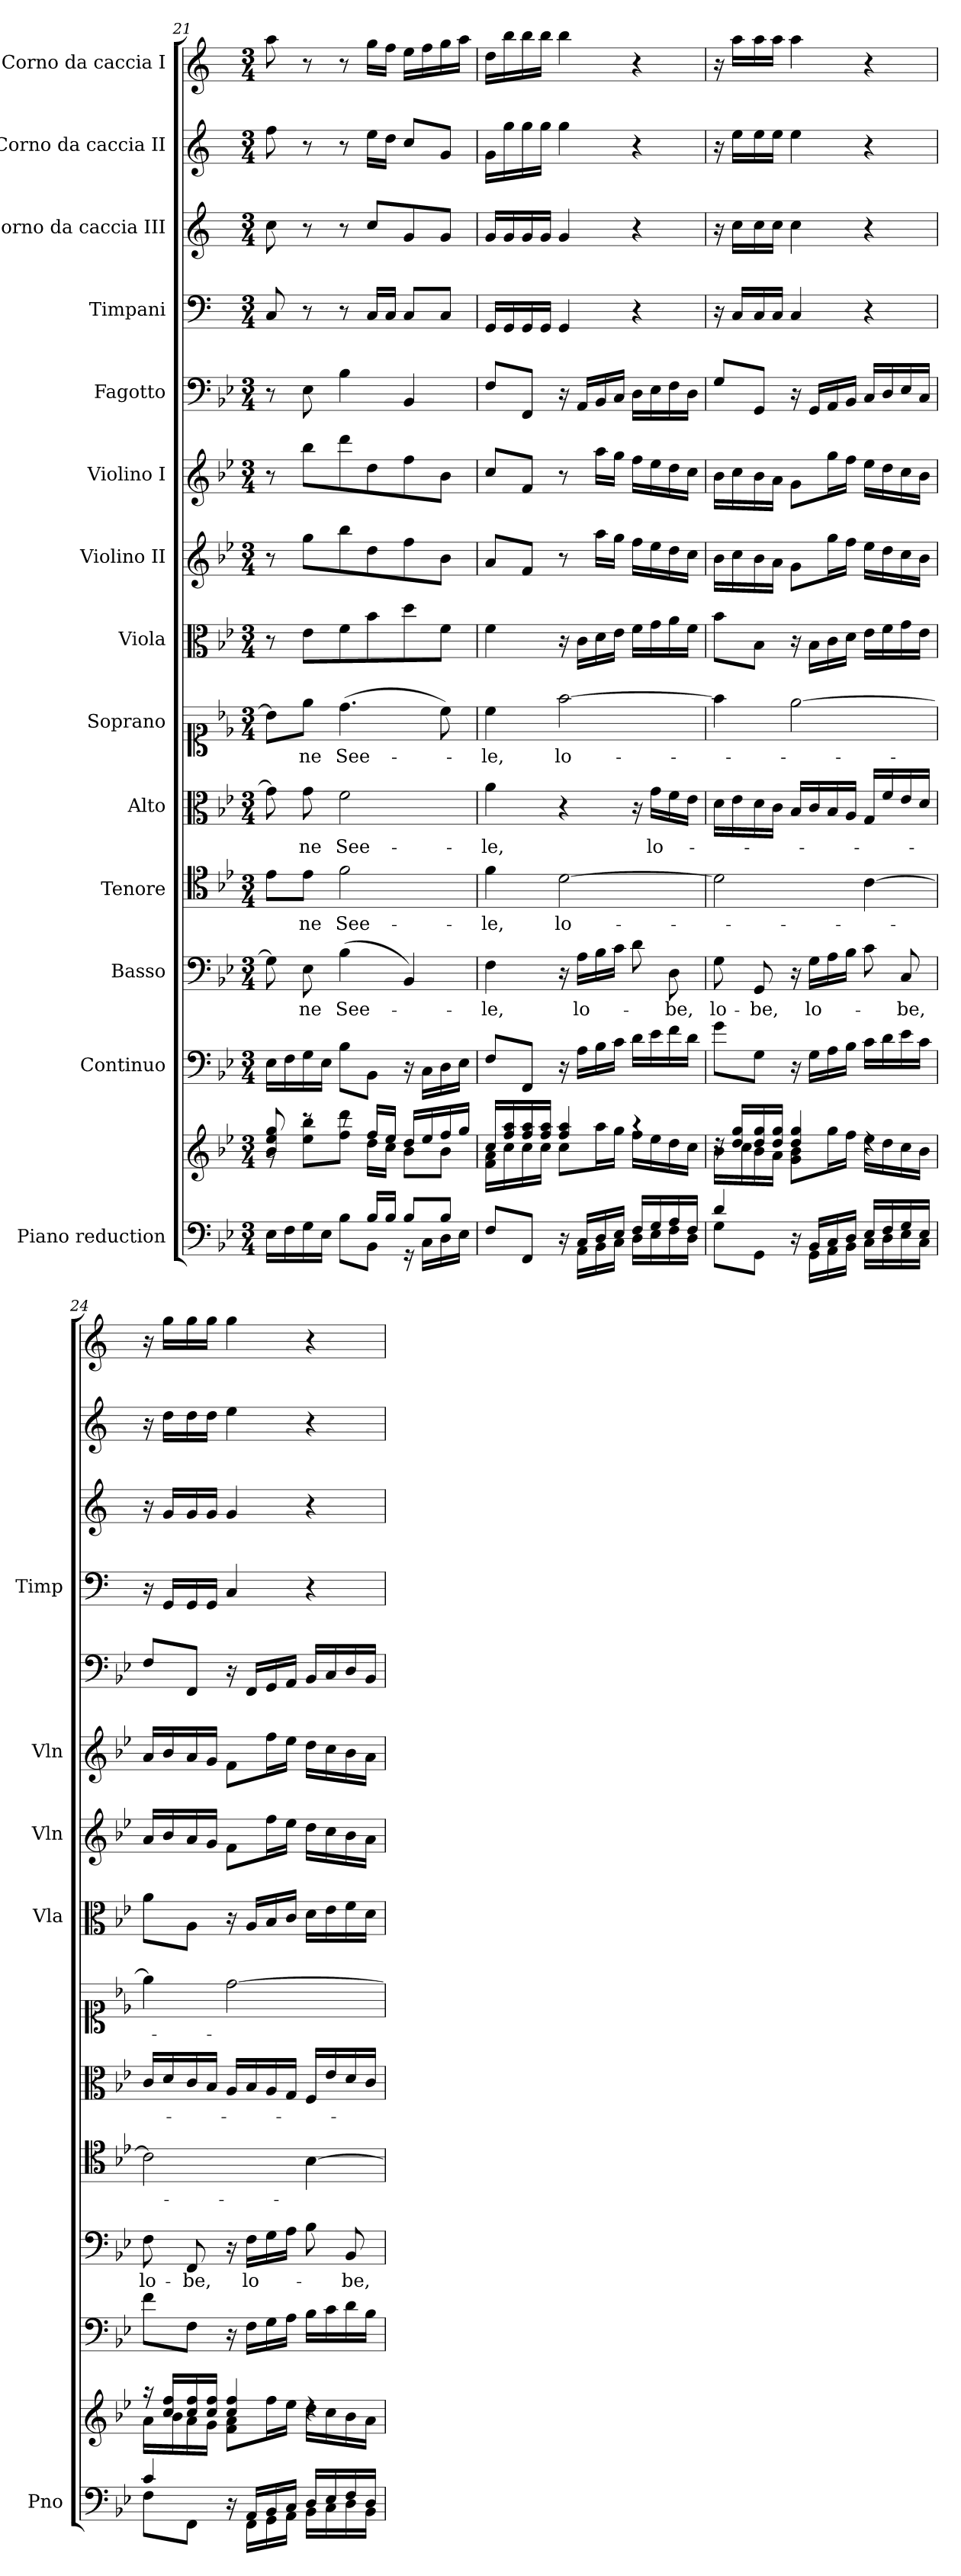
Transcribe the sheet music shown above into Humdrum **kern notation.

**kern	**kern	**kern	**kern	**text	**kern	**text	**kern	**text	**kern	**text	**kern	**kern	**kern	**kern	**kern	**kern	**kern	**kern
*part14	*part14	*part13	*part12	*part12	*part11	*part11	*part10	*part10	*part9	*part9	*part8	*part7	*part6	*part5	*part4	*part3	*part2	*part1
*staff15	*staff14	*staff13	*staff12	*staff12	*staff11	*staff11	*staff10	*staff10	*staff9	*staff9	*staff8	*staff7	*staff6	*staff5	*staff4	*staff3	*staff2	*staff1
*I"Piano reduction	*	*I"Continuo	*I"Basso	*	*I"Tenore	*	*I"Alto	*	*I"Soprano	*	*I"Viola	*I"Violino II	*I"Violino I	*I"Fagotto	*I"Timpani	*I"Corno da caccia III	*I"Corno da caccia II	*I"Corno da caccia I
*I'Pno	*	*	*	*	*	*	*	*	*	*	*I'Vla	*I'Vln	*I'Vln	*	*I'Timp	*	*	*
*clefF4	*clefG2	*clefF4	*clefF4	*	*clefC4	*	*clefC3	*	*clefC1	*	*clefC3	*clefG2	*clefG2	*clefF4	*clefF4	*clefG2	*clefG2	*clefG2
*	*	*	*	*	*	*	*	*	*	*	*	*	*	*	*ITrd1c2	*ITrd1c2	*ITrd1c2	*ITrd1c2
*k[b-e-]	*k[b-e-]	*k[b-e-]	*k[b-e-]	*	*k[b-e-]	*	*k[b-e-]	*	*k[b-e-]	*	*k[b-e-]	*k[b-e-]	*k[b-e-]	*k[b-e-]	*k[b-e-]	*k[b-e-]	*k[b-e-]	*k[b-e-]
*M3/4	*M3/4	*M3/4	*M3/4	*	*M3/4	*	*M3/4	*	*M3/4	*	*M3/4	*M3/4	*M3/4	*M3/4	*M3/4	*M3/4	*M3/4	*M3/4
=21	=21	=21	=21	=21	=21	=21	=21	=21	=21	=21	=21	=21	=21	=21	=21	=21	=21	=21
*^	*^	*	*	*	*	*	*	*	*	*	*	*	*	*	*	*	*	*
4ryy	16E-\LL	8b-/ 8ee-/ 8gg/	8rg	16E-\LL	8G\]	.	8e-\L	.	8g\]	.	8b-\L]	.	8r	8r	8r	8r	8BB-/	8b-\	8ee-\	8gg\
.	16F\	.	.	16F\	.	.	.	.	.	.	.	.	.	.	.	.	.	.	.	.
!	!	!	!	!	!	!LO:LY:b	!	!LO:LY:b	!	!LO:LY:b	!	!LO:LY:b	!	!	!	!	!	!	!	!
.	16G\	8rccc	8ee-\ 8bb-\L	16G\	8E-\	-ne	8e-\J	-ne	8g\	-ne	8ee-\J	-ne	8e-\L	8gg\L	8bb-\L	8E-\	8r	8r	8r	8r
.	16E-\JJ	.	.	16E-\JJ	.	.	.	.	.	.	.	.	.	.	.	.	.	.	.	.
!	!	!	!	!	!	!LO:LY:b	!	!LO:LY:b	!	!LO:LY:b	!	!LO:LY:b	!	!	!	!	!	!	!	!
8ryy	8B-\L	8rccc	8ff\ 8ddd\J	8B-\L	(>4B-\	See-	2f\	See-	2f\	See-	(>4.dd\	See-	8f\	8bb-\	8ddd\	4B-\	8r	8r	8r	8r
16B-/LL	8BB-\J	16ff/LL	16dd\LL	8BB-\J	.	.	.	.	.	.	.	.	8b-\	8dd\	8dd\	.	16BB-/LL	8b-/L	16dd\LL	16ff\LL
16B-/JJ	.	16ee-/JJ	16cc\JJ	.	.	.	.	.	.	.	.	.	.	.	.	.	16BB-/JJ	.	16cc\JJ	16ee-\JJ
8B-/L	16r	16dd/LL	8b-\L	16r	4BB-/)	.	.	.	.	.	.	.	8dd\	8ff\	8ff\	4BB-/	8BB-/L	8f/	8b-/L	16dd\LL
.	16C\LL	16ee-/	.	16C\LL	.	.	.	.	.	.	.	.	.	.	.	.	.	.	.	16ee-\
8B-/J	16D\	16ff/	8b-\J	16D\	.	.	.	.	.	.	8cc\)	.	8f\J	8b-\J	8b-\J	.	8BB-/J	8f/J	8f/J	16ff\
.	16E-\JJ	16gg/JJ	.	16E-\JJ	.	.	.	.	.	.	.	.	.	.	.	.	.	.	.	16gg\JJ
=22	=22	=22	=22	=22	=22	=22	=22	=22	=22	=22	=22	=22	=22	=22	=22	=22	=22	=22	=22	=22
!	!	!	!	!	!	!LO:LY:b	!	!LO:LY:b	!	!LO:LY:b	!	!LO:LY:b	!	!	!	!	!	!	!	!
4ryy	8F/L	16cc/LL	16f\ 16a\LL	8F/L	4F\	-le,	4f\	-le,	4a\	-le,	4cc\	-le,	4f\	8a/L	8cc/L	8F/L	16FF/LL	16f/LL	16f\LL	16cc\LL
.	.	16ff/ 16aa/	16cc\	.	.	.	.	.	.	.	.	.	.	.	.	.	16FF/	16f/	16ff\	16aa\
.	8FF/J	16ff/ 16aa/	16cc\	8FF/J	.	.	.	.	.	.	.	.	.	8f/J	8f/J	8FF/J	16FF/	16f/	16ff\	16aa\
.	.	16ff/ 16aa/JJ	16cc\JJ	.	.	.	.	.	.	.	.	.	.	.	.	.	16FF/JJ	16f/JJ	16ff\JJ	16aa\JJ
!	!	!	!	!	!	!	!	!LO:LY:b	!	!	!	!LO:LY:b	!	!	!	!	!	!	!	!
16r	16ryy	4ff/ 4aa/	8cc\L	16r	16r	.	[2d\	lo-	4r	.	[2ff\	lo-	16r	8r	8r	16r	4FF/	4f/	4ff\	4aa\
!	!	!	!	!	!	!LO:LY:b	!	!	!	!	!	!	!	!	!	!	!	!	!	!
16C/LL	16AA\LL	.	.	16A\LL	16A\LL	lo-	.	.	.	.	.	.	16c\LL	.	.	16AA/LL	.	.	.	.
16D/	16BB-\	.	16aa\L	16B-\	16B-\	.	.	.	.	.	.	.	16d\	16aa\LL	16aa\LL	16BB-/	.	.	.	.
16E-/JJ	16C\JJ	.	16gg\JJ	16c\JJ	16c\JJ	.	.	.	.	.	.	.	16e-\JJ	16gg\JJ	16gg\JJ	16C/JJ	.	.	.	.
16F/LL	16D\LL	4raa	16ff\LL	16d\LL	8d\	.	.	.	16r	.	.	.	16f\LL	16ff\LL	16ff\LL	16D\LL	4r	4r	4r	4r
!	!	!	!	!	!	!	!	!	!	!LO:LY:b	!	!	!	!	!	!	!	!	!	!
16G/	16E-\	.	16ee-\	16e-\	.	.	.	.	16g\LL	lo-	.	.	16g\	16ee-\	16ee-\	16E-\	.	.	.	.
!	!	!	!	!	!	!LO:LY:b	!	!	!	!	!	!	!	!	!	!	!	!	!	!
16A/	16F\	.	16dd\	16f\	8D\	-be,	.	.	16f\	.	.	.	16a\	16dd\	16dd\	16F\	.	.	.	.
16F/JJ	16D\JJ	.	16cc\JJ	16d\JJ	.	.	.	.	16e-\JJ	.	.	.	16f\JJ	16cc\JJ	16cc\JJ	16D\JJ	.	.	.	.
=23	=23	=23	=23	=23	=23	=23	=23	=23	=23	=23	=23	=23	=23	=23	=23	=23	=23	=23	=23	=23
!	!	!	!	!	!	!LO:LY:b	!	!	!	!	!	!	!	!	!	!	!	!	!	!
4d/	8G\L	16rdd	16b-\LL	8g\L	8G\	lo-	2d\]	.	16d\LL	.	4ff\]	.	8b-\L	16b-\LL	16b-\LL	8G/L	16r	16r	16r	16r
.	.	16dd/ 16gg/LL	16cc\	.	.	.	.	.	16e-\	.	.	.	.	16cc\	16cc\	.	16BB-/LL	16b-\LL	16dd\LL	16gg\LL
!	!	!	!	!	!	!LO:LY:b	!	!	!	!	!	!	!	!	!	!	!	!	!	!
.	8GG\J	16dd/ 16gg/	16b-\	8G\J	8GG/	-be,	.	.	16d\	.	.	.	8B-\J	16b-\	16b-\	8GG/J	16BB-/	16b-\	16dd\	16gg\
.	.	16dd/ 16gg/JJ	16a\JJ	.	.	.	.	.	16c\JJ	.	.	.	.	16a\JJ	16a\JJ	.	16BB-/JJ	16b-\JJ	16dd\JJ	16gg\JJ
16r	16ryy	4dd/ 4gg/	8g\ 8b-\L	16r	16r	.	.	.	16B-/LL	.	[2ee-\	.	16r	8g\L	8g\L	16r	4BB-/	4b-\	4dd\	4gg\
!	!	!	!	!	!	!LO:LY:b	!	!	!	!	!	!	!	!	!	!	!	!	!	!
16BB-/LL	16GG\LL	.	.	16G\LL	16G\LL	lo-	.	.	16c/	.	.	.	16B-\LL	.	.	16GG/LL	.	.	.	.
16C/	16AA\	.	16gg\L	16A\	16A\	.	.	.	16B-/	.	.	.	16c\	16gg\L	16gg\L	16AA/	.	.	.	.
16D/JJ	16BB-\JJ	.	16ff\JJ	16B-\JJ	16B-\JJ	.	.	.	16A/JJ	.	.	.	16d\JJ	16ff\JJ	16ff\JJ	16BB-/JJ	.	.	.	.
16E-/LL	16C\LL	4rdd	16ee-\LL	16c\LL	8c\	.	[4c\	.	16G/LL	.	.	.	16e-\LL	16ee-\LL	16ee-\LL	16C/LL	4r	4r	4r	4r
16F/	16D\	.	16dd\	16d\	.	.	.	.	16f/	.	.	.	16f\	16dd\	16dd\	16D/	.	.	.	.
!	!	!	!	!	!	!LO:LY:b	!	!	!	!	!	!	!	!	!	!	!	!	!	!
16G/	16E-\	.	16cc\	16e-\	8C/	-be,	.	.	16e-/	.	.	.	16g\	16cc\	16cc\	16E-/	.	.	.	.
16E-/JJ	16C\JJ	.	16b-\JJ	16c\JJ	.	.	.	.	16d/JJ	.	.	.	16e-\JJ	16b-\JJ	16b-\JJ	16C/JJ	.	.	.	.
!!LO:PB:g=z
=24	=24	=24	=24	=24	=24	=24	=24	=24	=24	=24	=24	=24	=24	=24	=24	=24	=24	=24	=24	=24
!	!	!	!	!	!	!LO:LY:b	!	!	!	!	!	!	!	!	!	!	!	!	!	!
4c/	8F\L	16r	16a\LL	8f\L	8F\	lo-	2c\]	.	16c/LL	.	4ee-\]	.	8a\L	16a/LL	16a/LL	8F/L	16r	16r	16r	16r
.	.	16cc/ 16ff/LL	16b-\	.	.	.	.	.	16d/	.	.	.	.	16b-/	16b-/	.	16FF/LL	16f/LL	16cc\LL	16ff\LL
!	!	!	!	!	!	!LO:LY:b	!	!	!	!	!	!	!	!	!	!	!	!	!	!
.	8FF\J	16cc/ 16ff/	16a\	8F\J	8FF/	-be,	.	.	16c/	.	.	.	8A\J	16a/	16a/	8FF/J	16FF/	16f/	16cc\	16ff\
.	.	16cc/ 16ff/JJ	16g\JJ	.	.	.	.	.	16B-/JJ	.	.	.	.	16g/JJ	16g/JJ	.	16FF/JJ	16f/JJ	16cc\JJ	16ff\JJ
16r	16ryy	4cc/ 4ff/	8f\ 8a\L	16r	16r	.	.	.	16A/LL	.	[2dd\	.	16r	8f\L	8f\L	16r	4BB-/	4f/	4dd\	4ff\
!	!	!	!	!	!	!LO:LY:b	!	!	!	!	!	!	!	!	!	!	!	!	!	!
16AA/LL	16FF\LL	.	.	16F\LL	16F\LL	lo-	.	.	16B-/	.	.	.	16A/LL	.	.	16FF/LL	.	.	.	.
16BB-/	16GG\	.	16ff\L	16G\	16G\	.	.	.	16A/	.	.	.	16B-/	16ff\L	16ff\L	16GG/	.	.	.	.
16C/JJ	16AA\JJ	.	16ee-\JJ	16A\JJ	16A\JJ	.	.	.	16G/JJ	.	.	.	16c/JJ	16ee-\JJ	16ee-\JJ	16AA/JJ	.	.	.	.
16D/LL	16BB-\LL	4rdd	16dd\LL	16B-\LL	8B-\	.	[4B-\	.	16F/LL	.	.	.	16d\LL	16dd\LL	16dd\LL	16BB-/LL	4r	4r	4r	4r
16E-/	16C\	.	16cc\	16c\	.	.	.	.	16e-/	.	.	.	16e-\	16cc\	16cc\	16C/	.	.	.	.
!	!	!	!	!	!	!LO:LY:b	!	!	!	!	!	!	!	!	!	!	!	!	!	!
16F/	16D\	.	16b-\	16d\	8BB-/	-be,	.	.	16d/	.	.	.	16f\	16b-\	16b-\	16D/	.	.	.	.
16D/JJ	16BB-\JJ	.	16a\JJ	16B-\JJ	.	.	.	.	16c/JJ	.	.	.	16d\JJ	16a\JJ	16a\JJ	16BB-/JJ	.	.	.	.
*v	*v	*	*	*	*	*	*	*	*	*	*	*	*	*	*	*	*	*	*	*
*	*v	*v	*	*	*	*	*	*	*	*	*	*	*	*	*	*	*	*	*
=	=	=	=	=	=	=	=	=	=	=	=	=	=	=	=	=	=	=
*-	*-	*-	*-	*-	*-	*-	*-	*-	*-	*-	*-	*-	*-	*-	*-	*-	*-	*-
